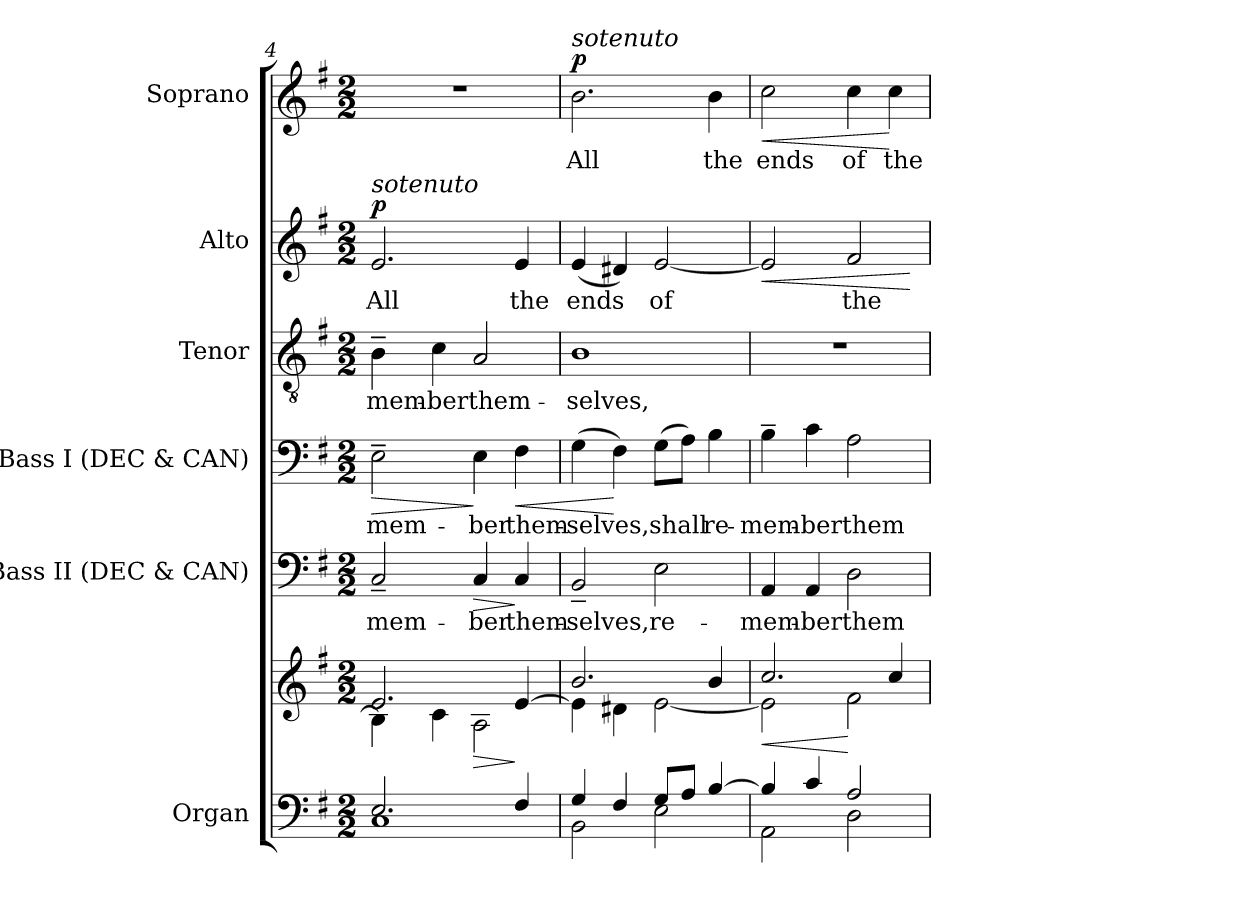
**kern	**kern	**dynam	**kern	**text	**dynam	**kern	**text	**dynam	**kern	**text	**kern	**text	**dynam	**kern	**text	**dynam
*part6	*part6	*part6	*part5	*part5	*part5	*part4	*part4	*part4	*part3	*part3	*part2	*part2	*part2	*part1	*part1	*part1
*staff7	*staff6	*staff6/7	*staff5	*staff5	*staff5	*staff4	*staff4	*staff4	*staff3	*staff3	*staff2	*staff2	*staff2	*staff1	*staff1	*staff1
*I"Organ	*	*	*I"Bass II (DEC & CAN)	*	*	*I"Bass I (DEC & CAN)	*	*	*I"Tenor	*	*I"Alto	*	*	*I"Soprano	*	*
*I'Org.	*	*	*I'B II.	*	*	*I'B I.	*	*	*I'T.	*	*I'A.	*	*	*I'S.	*	*
*clefF4	*clefG2	*	*clefF4	*	*	*clefF4	*	*	*clefGv2	*	*clefG2	*	*	*clefG2	*	*
*	*	*	*	*	*	*	*	*	*ITrd7c12	*	*	*	*	*	*	*
*k[f#]	*k[f#]	*	*k[f#]	*	*	*k[f#]	*	*	*k[f#]	*	*k[f#]	*	*	*k[f#]	*	*
*G:	*G:	*	*G:	*	*	*G:	*	*	*G:	*	*G:	*	*	*G:	*	*
*M2/2	*M2/2	*	*M2/2	*	*	*M2/2	*	*	*M2/2	*	*M2/2	*	*	*M2/2	*	*
=4	=4	=4	=4	=4	=4	=4	=4	=4	=4	=4	=4	=4	=4	=4	=4	=4
*^	*^	*	*	*	*	*	*	*	*	*	*	*	*	*	*	*
!	!	!	!	!	!	!LO:LY:b:color=#000000	!	!	!	!	!	!	!	!	!	!	!	!
!	!	!	!	!	!	!	!	!	!LO:LY:b:color=#000000	!LO:HP:b	!	!	!	!	!	!	!	!
!	!	!	!	!	!	!	!	!	!	!	!	!LO:LY:b:color=#000000	!	!	!	!	!	!
!	!	!	!	!	!	!	!	!	!	!	!	!	!LO:TX:a:i:t=sotenuto	!	!	!	!	!
!	!	!	!	!	!	!	!	!	!	!	!	!	!	!LO:LY:b:color=#000000	!	!	!	!
2.Ei/	1Ci	2.ei/	4Bi\]	.	2C~i/	-mem-	.	2E~i\	-mem-	>	4BB~i\	-mem-	2.ei/	All	p	1r	.	.
!	!	!	!	!	!	!	!	!	!	!	!	!LO:LY:b:color=#000000	!	!	!	!	!	!
.	.	.	4ci\	.	.	.	.	.	.	.	4Ci\	-ber	.	.	.	.	.	.
!	!	!	!	!LO:HP:b	!	!	!	!	!	!	!	!	!	!	!	!	!	!
!	!	!	!	!	!	!LO:LY:b:color=#000000	!LO:HP:b	!	!	!	!	!	!	!	!	!	!	!
!	!	!	!	!	!	!	!	!	!LO:LY:b:color=#000000	!	!	!	!	!	!	!	!	!
!	!	!	!	!	!	!	!	!	!	!	!	!LO:LY:b:color=#000000	!	!	!	!	!	!
.	.	.	2Ai\	>	4Ci/	-ber	>	4Ei\	-ber	]	2AAi/	them-	.	.	.	.	.	.
!	!	!	!	!	!	!LO:LY:b:color=#000000	!	!	!	!	!	!	!	!	!	!	!	!
!	!	!	!	!	!	!	!	!	!LO:LY:b:color=#000000	!LO:HP:b	!	!	!	!	!	!	!	!
!	!	!	!	!	!	!	!	!	!	!	!	!	!	!LO:LY:b:color=#000000	!	!	!	!
4F#i/	.	[4ei/	.	]	4Ci/	them-	]	4F#i\	them-	<	.	.	4ei/	the	.	.	.	.
=5	=5	=5	=5	=5	=5	=5	=5	=5	=5	=5	=5	=5	=5	=5	=5	=5	=5	=5
!	!	!	!	!	!	!LO:LY:b:color=#000000	!	!	!	!	!	!	!	!	!	!	!	!
!	!	!	!	!	!	!	!	!	!LO:LY:b:color=#000000	!	!	!	!	!	!	!	!	!
!	!	!	!	!	!	!	!	!	!	!	!	!LO:LY:b:color=#000000	!	!	!	!	!	!
!	!	!	!	!	!	!	!	!	!	!	!	!	!	!LO:LY:b:color=#000000	!	!	!	!
!	!	!	!	!	!	!	!	!	!	!	!	!	!	!	!	!LO:TX:a:i:t=sotenuto	!	!
!	!	!	!	!	!	!	!	!	!	!	!	!	!	!	!	!	!LO:LY:b:color=#000000	!
4Gi/	2BBi\	2.bi/	4ei\]	.	2BB~i/	-selves,	.	(4Gi\	-selves,	.	1BBi	-selves,	(4ei/	ends	.	2.bi\	All	p
4F#i/	.	.	4d#Xi\	.	.	.	.	4F#i\)	.	[	.	.	4d#Xi/)	.	.	.	.	.
!	!	!	!	!	!	!LO:LY:b:color=#000000	!	!	!	!	!	!	!	!	!	!	!	!
!	!	!	!	!	!	!	!	!	!LO:LY:b:color=#000000	!	!	!	!	!	!	!	!	!
!	!	!	!	!	!	!	!	!	!	!	!	!	!	!LO:LY:b:color=#000000	!	!	!	!
8Gi/L	2Ei\	.	[2ei\	.	2Ei\	re-	.	(8Gi\L	shall	.	.	.	[2ei/	of	.	.	.	.
8Ai/J	.	.	.	.	.	.	.	8Ai\J)	.	.	.	.	.	.	.	.	.	.
!	!	!	!	!	!	!	!	!	!LO:LY:b:color=#000000	!	!	!	!	!	!	!	!	!
!	!	!	!	!	!	!	!	!	!	!	!	!	!	!	!	!	!LO:LY:b:color=#000000	!
[4Bi/	.	4bi/	.	.	.	.	.	4Bi\	re-	.	.	.	.	.	.	4bi\	the	.
=6	=6	=6	=6	=6	=6	=6	=6	=6	=6	=6	=6	=6	=6	=6	=6	=6	=6	=6
!	!	!	!	!LO:HP:b	!	!	!	!	!	!	!	!	!	!	!	!	!	!
!	!	!	!	!	!	!LO:LY:b:color=#000000	!	!	!	!	!	!	!	!	!	!	!	!
!	!	!	!	!	!	!	!	!	!LO:LY:b:color=#000000	!	!	!	!	!	!LO:HP:b	!	!	!
!	!	!	!	!	!	!	!	!	!	!	!	!	!	!	!	!	!LO:LY:b:color=#000000	!LO:HP:b
4Bi/]	2AAi\	2.cci/	2ei\]	<	4AAi/	-mem-	.	4B~i\	-mem-	.	1r	.	2ei/]	.	<	2cci\	ends	<
!	!	!	!	!	!	!LO:LY:b:color=#000000	!	!	!	!	!	!	!	!	!	!	!	!
!	!	!	!	!	!	!	!	!	!LO:LY:b:color=#000000	!	!	!	!	!	!	!	!	!
4ci/	.	.	.	.	4AAi/	-ber	.	4ci\	-ber	.	.	.	.	.	.	.	.	.
!	!	!	!	!	!	!LO:LY:b:color=#000000	!	!	!	!	!	!	!	!	!	!	!	!
!	!	!	!	!	!	!	!	!	!LO:LY:b:color=#000000	!	!	!	!	!	!	!	!	!
!	!	!	!	!	!	!	!	!	!	!	!	!	!	!LO:LY:b:color=#000000	!	!	!	!
!	!	!	!	!	!	!	!	!	!	!	!	!	!	!	!	!	!LO:LY:b:color=#000000	!
2Ai/	2Di\	.	2f#i\	[	2Di\	them-	.	2Ai\	them-	.	.	.	2f#i/	the	.	4cci\	of	.
!	!	!	!	!	!	!	!	!	!	!	!	!	!	!	!	!	!LO:LY:b:color=#000000	!
.	.	4cci/	.	.	.	.	.	.	.	.	.	.	.	.	.	4cci\	the	[
*v	*v	*	*	*	*	*	*	*	*	*	*	*	*	*	*	*	*	*
*	*v	*v	*	*	*	*	*	*	*	*	*	*	*	*	*	*	*
.	.	.	.	.	.	.	.	.	.	.	.	.	[	.	.	.
=	=	=	=	=	=	=	=	=	=	=	=	=	=	=	=	=
*-	*-	*-	*-	*-	*-	*-	*-	*-	*-	*-	*-	*-	*-	*-	*-	*-
